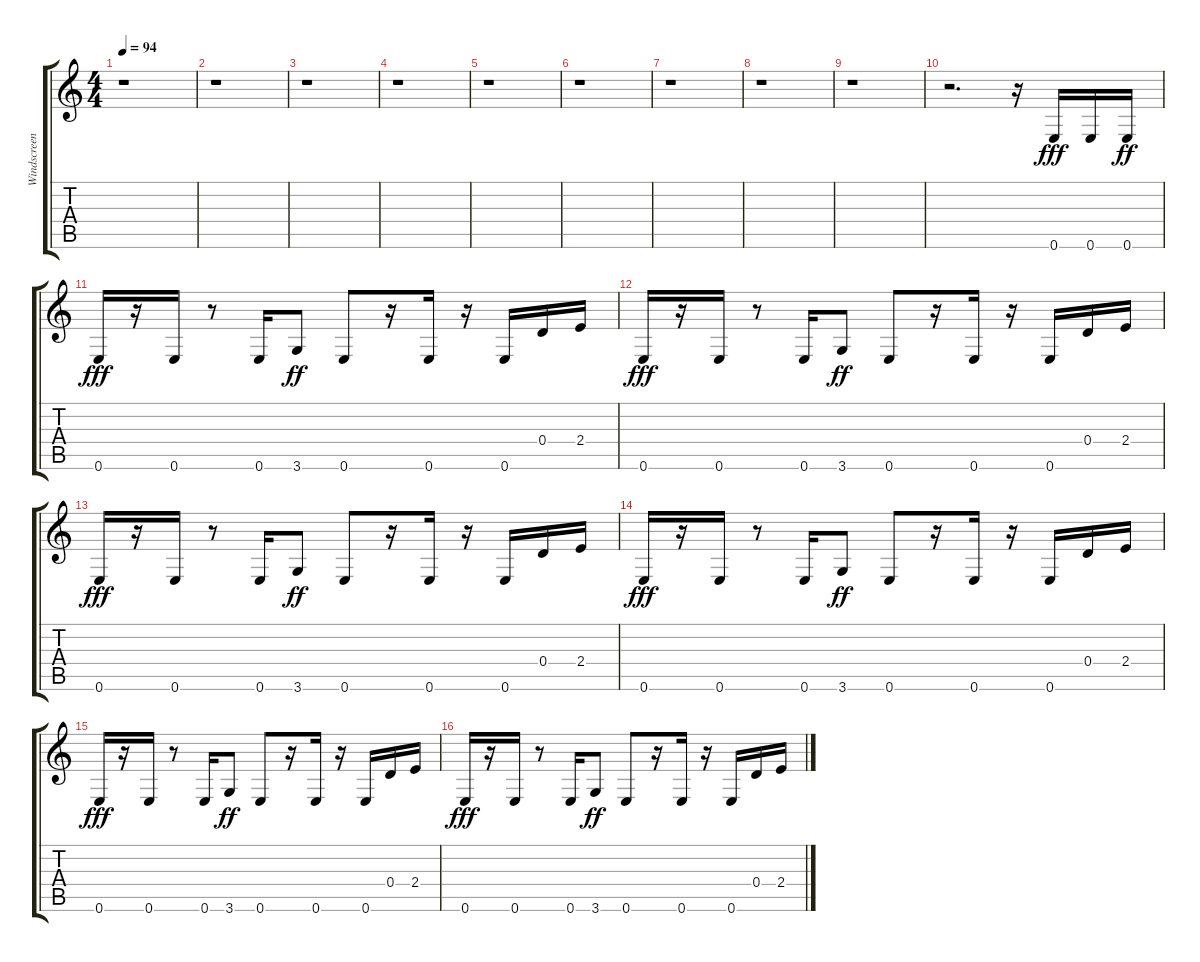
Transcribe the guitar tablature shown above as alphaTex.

\track ("Windscreen\"  by:" "Windscreen") {instrument synthbass1}
\staff {score tabs}
\tuning (E4 B3 G3 D3 A2 E2) {hide}
\ts (4 4)
\tempo 94
\clef g2
\ks c
r.1{dy fff instrument synthbass1} |
r.1 |
r.1 |
r.1 |
r.1 |
r.1 |
r.1 |
r.1 |
r.1 |
r.2{d} r.16 0.6.16 0.6.16 0.6.16{dy ff} |
0.6.16{dy fff} r.16 0.6.16 r.8 0.6.16 3.6.8{dy ff} 0.6.8 r.16 0.6.16 r.16 0.6.16 0.4.16 2.4.16 |
0.6.16{dy fff} r.16 0.6.16 r.8 0.6.16 3.6.8{dy ff} 0.6.8 r.16 0.6.16 r.16 0.6.16 0.4.16 2.4.16 |
0.6.16{dy fff} r.16 0.6.16 r.8 0.6.16 3.6.8{dy ff} 0.6.8 r.16 0.6.16 r.16 0.6.16 0.4.16 2.4.16 |
0.6.16{dy fff} r.16 0.6.16 r.8 0.6.16 3.6.8{dy ff} 0.6.8 r.16 0.6.16 r.16 0.6.16 0.4.16 2.4.16 |
0.6.16{dy fff} r.16 0.6.16 r.8 0.6.16 3.6.8{dy ff} 0.6.8 r.16 0.6.16 r.16 0.6.16 0.4.16 2.4.16 |
0.6.16{dy fff} r.16 0.6.16 r.8 0.6.16 3.6.8{dy ff} 0.6.8 r.16 0.6.16 r.16 0.6.16 0.4.16 2.4.16
